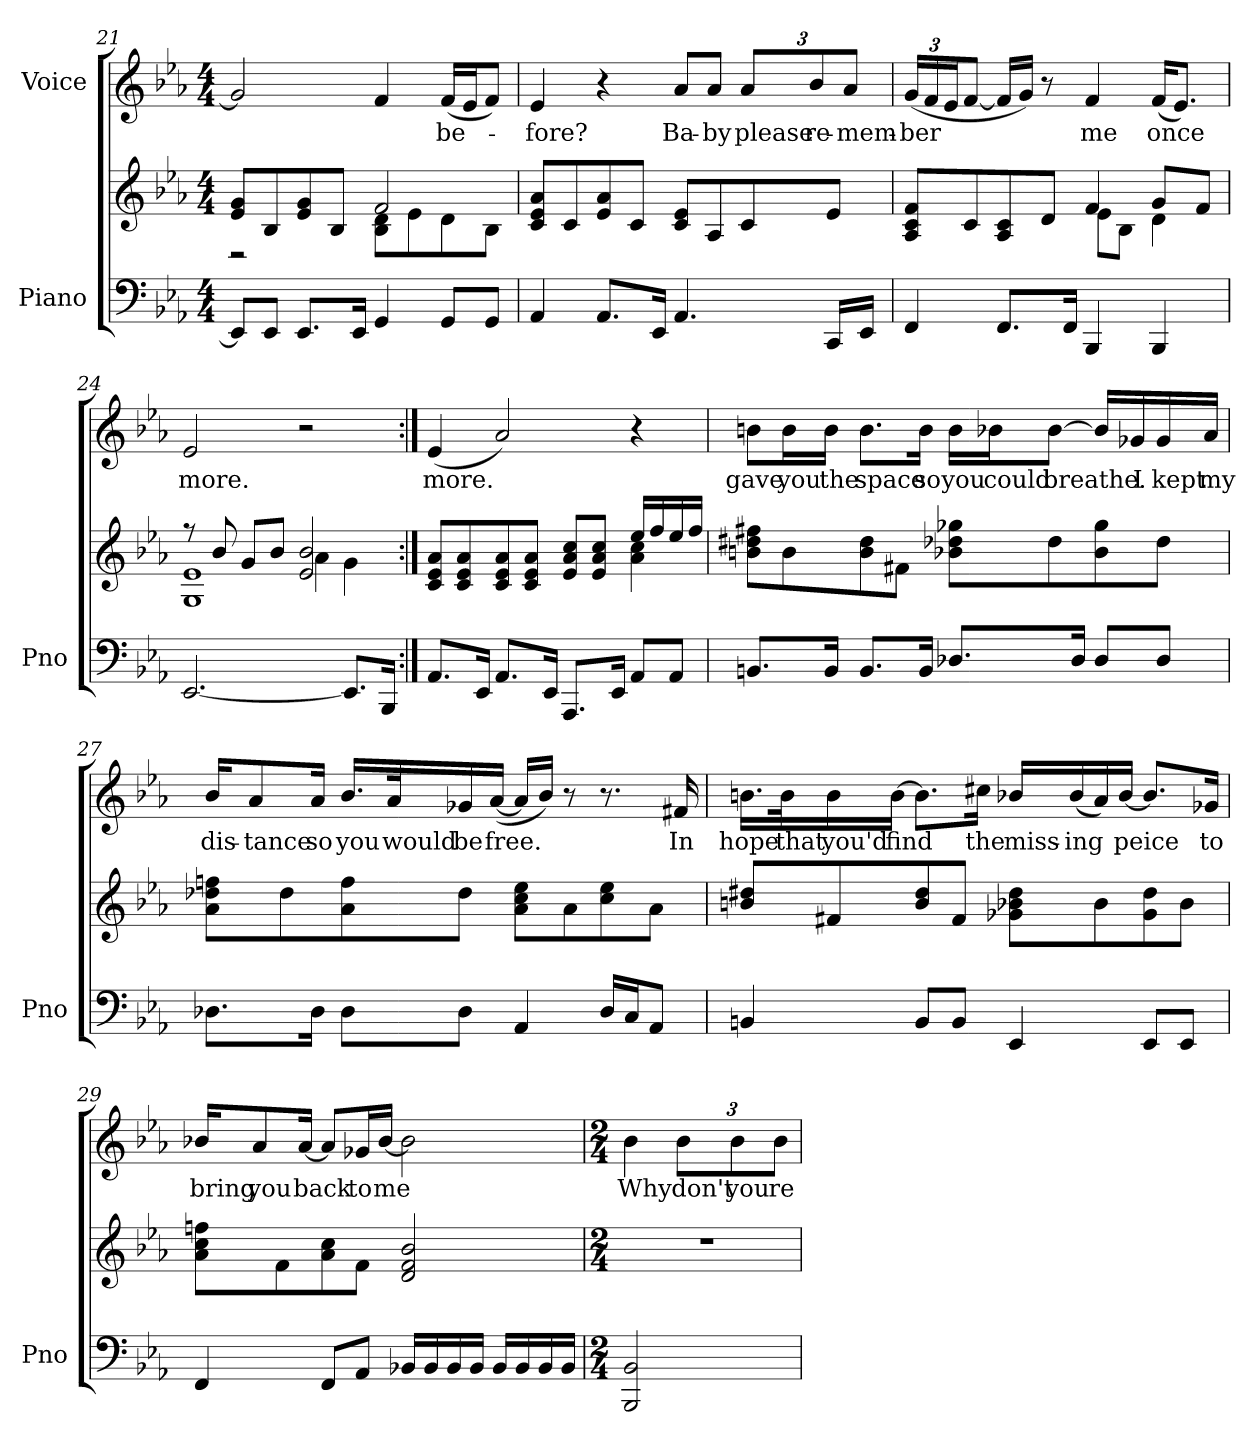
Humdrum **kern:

**kern	**kern	**kern	**text
*part2	*part2	*part1	*part1
*staff3	*staff2	*staff1	*staff1
*I"Piano	*	*I"Voice	*
*I'Pno	*	*	*
*clefF4	*clefG2	*clefG2	*
*k[b-e-a-]	*k[b-e-a-]	*k[b-e-a-]	*
*M4/4	*M4/4	*M4/4	*
=21	=21	=21	=21
*	*^	*	*
8EE-/L]	8e-/ 8g/L	2r	2g/]	.
8EE-/J	8B-/	.	.	.
8.EE-/L	8e-/ 8g/	.	.	.
.	8B-/J	.	.	.
16EE-/Jk	.	.	.	.
4GG/	2f/	8B-\ 8d\L	4f/	.
.	.	8e-\	.	.
!	!	!	!	!LO:LY:b
8GG/L	.	8d\	(16f/LL	be-
.	.	.	16e-/J	.
8GG/J	.	8B-\J	8f/J)	.
!!LO:LB:g=z
=22	=22	=22	=22	=22
!	!	!	!	!LO:LY:b
*	*v	*v	*	*
4AA-/	8c/ 8e-/ 8a-/L	4e-/	-fore?
.	8c/	.	.
8.AA-/L	8e-/ 8a-/	4r	.
.	8c/J	.	.
16EE-/Jk	.	.	.
!	!	!	!LO:LY:b
4.AA-/	8c/ 8e-/L	8a-/L	Ba-
!	!	!	!LO:LY:b
.	8A-/	8a-/J	-by
*	*	*Xbrackettup	*
!	!	!	!LO:LY:b
.	8c/	12a-/L	please
!	!	!	!LO:LY:b
.	.	12b-/	re-
16CC/LL	8e-/J	.	.
!	!	!	!LO:LY:b
.	.	12a-/J	-mem-
16EE-/JJ	.	.	.
=23	=23	=23	=23
*	*^	*	*
!	!	!	!	!LO:LY:b
4FF/	8A-/ 8c/ 8f/L	2ryy	(24g/LL	-ber
.	.	.	24f/	.
.	.	.	24e-/J	.
.	8c/	.	[8f/J	.
8.FF/L	8A-/ 8c/	.	16f/LL]	.
.	.	.	16g/JJ)	.
.	8d/J	.	8r	.
16FF/Jk	.	.	.	.
!	!	!	!	!LO:LY:b
4BBB-/	4f/	8e-\L	4f/	me
.	.	8B-\J	.	.
!	!	!	!	!LO:LY:b
4BBB-/	4d\	8g/L	(16f/KL	once
.	.	.	8.e-/J)	.
.	.	8f/J	.	.
=24	=24	=24	=24	=24
*	*	*^	*	*
!	!	!	!	!	!LO:LY:b
[2.EE-/	1G 1e-	8rff	2ryy	2e-/	more.
.	.	8b-/	.	.	.
.	.	8g/L	.	.	.
.	.	8b-/J	.	.	.
.	.	2e-/ 2b-/	4a-\	2r	.
8.EE-/L]	.	.	4g\	.	.
16BBB-/Jk	.	.	.	.	.
*	*	*v	*v	*	*
!!LO:PB:g=z
=25:|!	=25:|!	=25:|!	=25:|!	=25:|!
!	!	!	!	!LO:LY:b
8.AA-/L	8c/ 8e-/ 8a-/L	2.ryy	(4e-/	more.
.	8c/ 8e-/ 8a-/	.	.	.
16EE-/Jk	.	.	.	.
8.AA-/L	8c/ 8e-/ 8a-/	.	2a-/)	.
.	8c/ 8e-/ 8a-/J	.	.	.
16EE-/Jk	.	.	.	.
8.AAA-/L	8e-/ 8a-/ 8cc/L	.	.	.
.	8e-/ 8a-/ 8cc/J	.	.	.
16EE-/Jk	.	.	.	.
8AA-/L	4a-\ 4cc\	16ee-/LL	4r	.
.	.	16ff/	.	.
8AA-/J	.	16ee-/	.	.
.	.	16ff/JJ	.	.
=26	=26	=26	=26	=26
!	!	!	!	!LO:LY:b
*	*v	*v	*	*
8.BBn/L	8bn\ 8dd#X\ 8ff#X\L	8bn\L	gave
!	!	!	!LO:LY:b
.	8b\	16b\L	you
!	!	!	!LO:LY:b
16BB/Jk	.	16b\JJ	the
!	!	!	!LO:LY:b
8.BB/L	8b\ 8dd#\	8.b\L	space
.	8f#X\J	.	.
!	!	!	!LO:LY:b
16BB/Jk	.	16b\Jk	so
!	!	!	!LO:LY:b
8.D-X/L	8b-X\ 8dd-X\ 8gg-X\L	16b\LL	you
!	!	!	!LO:LY:b
.	.	16b-X\J	could
!	!	!	!LO:LY:b
.	8dd-\	[8b-\J	breathe.
16D-/Jk	.	.	.
8D-/L	8b-\ 8gg-\	16b-/LL]	.
!	!	!	!LO:LY:b
.	.	16g-X/	I
!	!	!	!LO:LY:b
8D-/J	8dd-\J	16g-/	kept
!	!	!	!LO:LY:b
.	.	16a-/JJ	my
!!LO:LB:g=z
=27	=27	=27	=27
!	!	!	!LO:LY:b
8.D-X\L	8a-\ 8dd-X\ 8ffn\L	16b-/KL	dis-
!	!	!	!LO:LY:b
.	.	8a-/	-tance
.	8dd-\	.	.
!	!	!	!LO:LY:b
16D-\Jk	.	16a-/Jk	so
!	!	!	!LO:LY:b
8D-\L	8a-\ 8ff\	16.b-/LL	you
!	!	!	!LO:LY:b
.	.	32a-/K	would
!	!	!	!LO:LY:b
8D-\J	8dd-\J	16g-X/	be
!	!	!	!LO:LY:b
.	.	([16a-/JJ	free.
4AA-/	8a-\ 8cc\ 8ee-\L	16a-/LL]	.
.	.	16b-/JJ)	.
.	8a-\	8r	.
16D-/LL	8cc\ 8ee-\	8.r	.
16C/J	.	.	.
8AA-/J	8a-\J	.	.
!	!	!	!LO:LY:b
.	.	16f#X/	In
!!LO:LB:g=z
=28	=28	=28	=28
!	!	!	!LO:LY:b
4BBn/	8bn/ 8dd#X/L	16.bn\LL	hope
!	!	!	!LO:LY:b
.	.	32b\K	that
!	!	!	!LO:LY:b
.	8f#X/	16b\	you'd
!	!	!	!LO:LY:b
.	.	[16b\JJ	find
8BB/L	8b/ 8dd#/	8.b\L]	.
8BB/J	8f#/J	.	.
!	!	!	!LO:LY:b
.	.	16cc#X\Jk	the
!	!	!	!LO:LY:b
4EE-/	8g-X\ 8b-X\ 8dd#\L	16b-X/LL	miss-
!	!	!	!LO:LY:b
.	.	(16b-/	-ing
.	8b-\	16a-/)	.
!	!	!	!LO:LY:b
.	.	[16b-/JJ	peice
8EE-/L	8g-\ 8dd#\	8.b-/L]	.
8EE-/J	8b-\J	.	.
!	!	!	!LO:LY:b
.	.	16g-X/Jk	to
=29	=29	=29	=29
!	!	!	!LO:LY:b
4FF/	8a-\ 8cc\ 8ffn\L	16b-X/KL	bring
!	!	!	!LO:LY:b
.	.	8a-/	you
.	8f\	.	.
!	!	!	!LO:LY:b
.	.	[16a-/Jk	back
8FF/L	8a-\ 8cc\	8a-/L]	.
!	!	!	!LO:LY:b
8AA-/J	8f\J	16g-X/L	to
!	!	!	!LO:LY:b
.	.	[16b-/JJ	me
16BB-X/LL	2d/ 2f/ 2b-/	2b-\]	.
16BB-/	.	.	.
16BB-/	.	.	.
16BB-/JJ	.	.	.
16BB-/LL	.	.	.
16BB-/	.	.	.
16BB-/	.	.	.
16BB-/JJ	.	.	.
!!LO:PB:g=z
=30	=30	=30	=30
*M2/4	*M2/4	*M2/4	*
!	!	!	!LO:LY:b
2BBB-/ 2BB-/	2r	4b-\	Why
!	!	!	!LO:LY:b
.	.	12b-\L	don't
!	!	!	!LO:LY:b
.	.	12b-\	you
!	!	!	!LO:LY:b
.	.	12b-\J	re-
=	=	=	=
*-	*-	*-	*-
